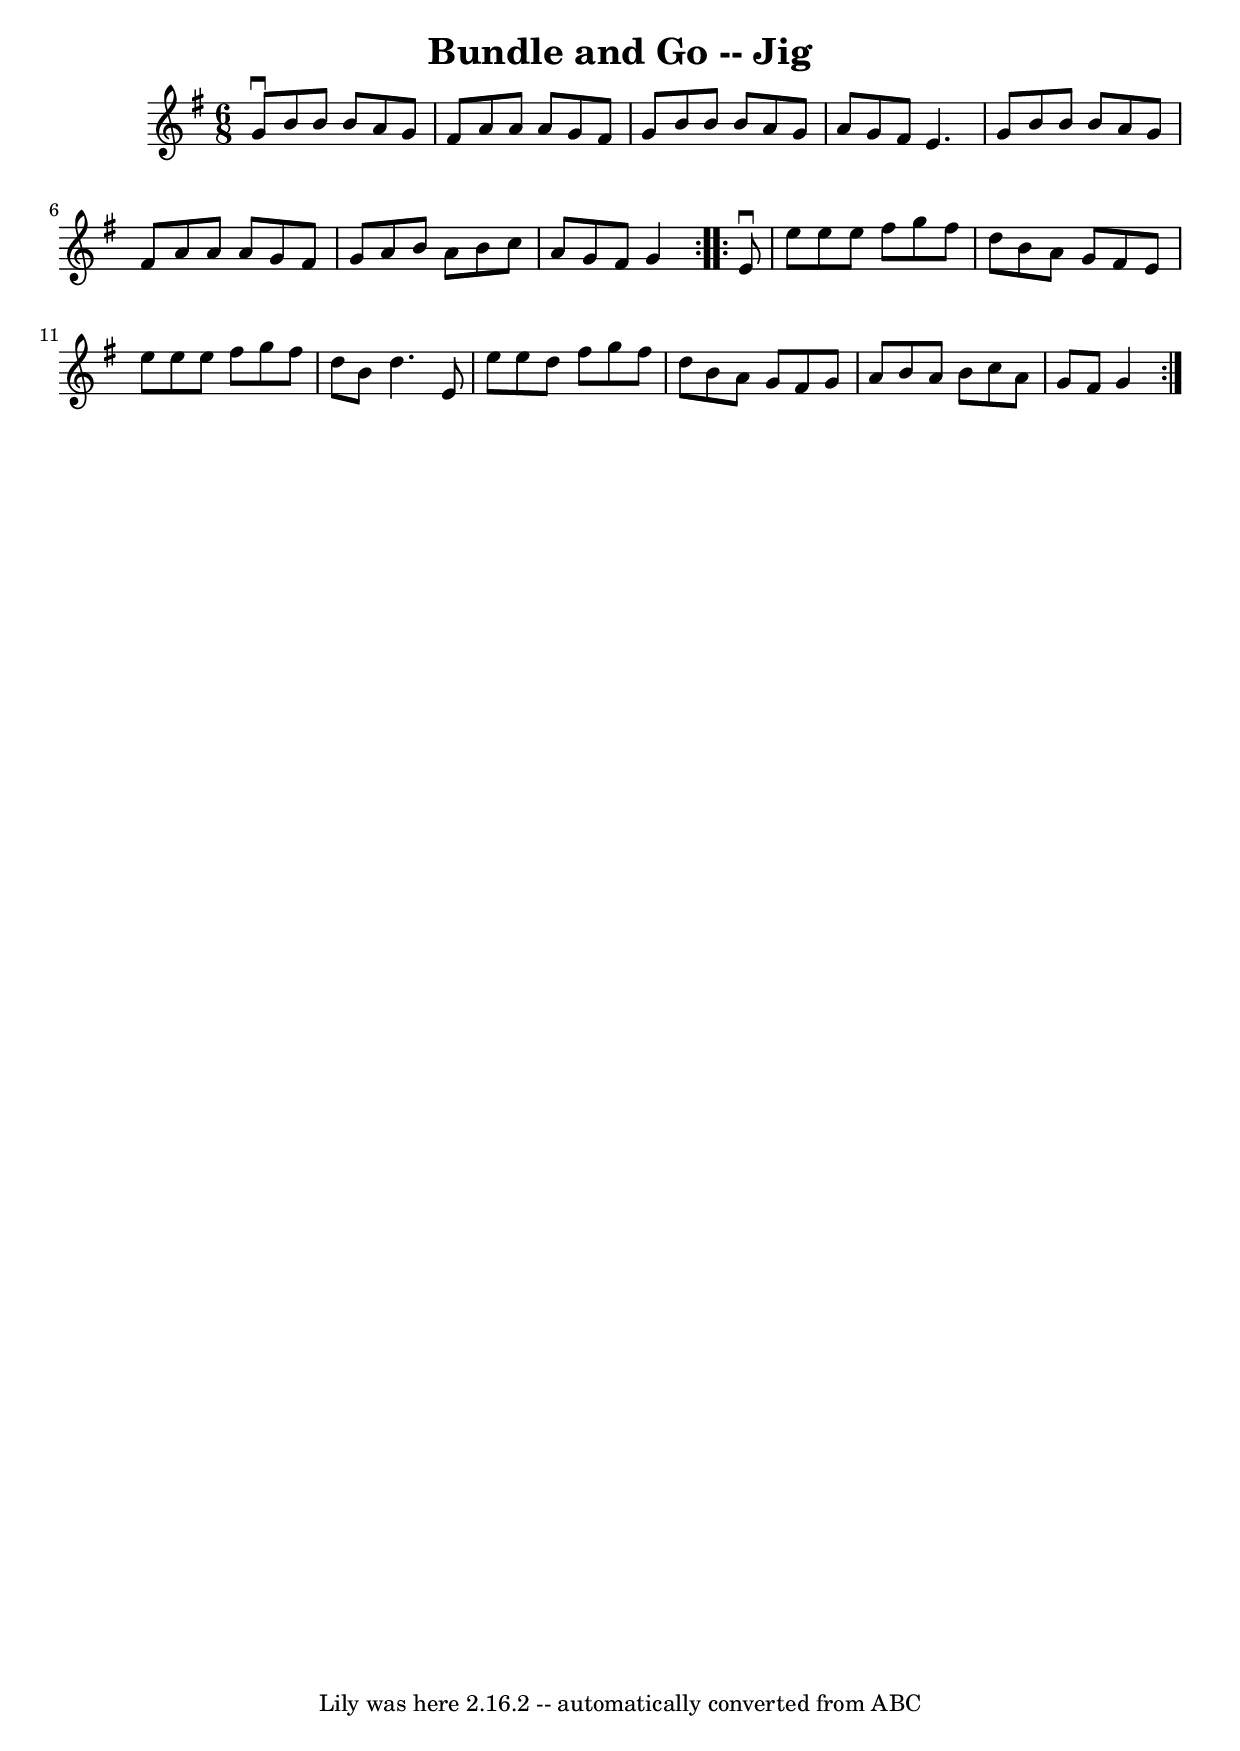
\version "2.7.40"
\include "Mammoth.ily"
\header {
	%% book = "Ryan's Mammoth Collection"
	crossRefNumber = "1"
	footnotes = "\\\\83 423"
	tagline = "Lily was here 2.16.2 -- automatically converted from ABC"
	title = "Bundle and Go -- Jig"
}
voicedefault =  {
\set Score.defaultBarType = "empty"

\repeat volta 2 {
\time 6/8 \key g \major g'8^\downbow b'8 b'8 b'8 a'8 g'8    
|
 fis'8 a'8 a'8 a'8 g'8 fis'8    |
 g'8 b'8  
 b'8 b'8 a'8 g'8    |
 a'8 g'8 fis'8 e'4.    
|
 g'8 b'8 b'8 b'8 a'8 g'8    |
 fis'8 a'8  
 a'8 a'8 g'8 fis'8    |
 g'8 a'8 b'8 a'8 b'8    
c''8    |
 a'8 g'8 fis'8 g'4  }     \repeat volta 2 { e'8 
^\downbow e''8 e''8 e''8 fis''8 g''8    |
 fis''8 d''8 
 b'8 a'8 g'8 fis'8    |
 e'8 e''8 e''8 e''8    
fis''8 g''8    |
 fis''8 d''8 b'8 d''4.    |
 e'8 
 e''8 e''8 d''8 fis''8 g''8    |
 fis''8 d''8 b'8   
 a'8 g'8 fis'8    |
 g'8 a'8 b'8 a'8 b'8 c''8    
|
 a'8 g'8 fis'8 g'4  }   
}

\score{
    <<

	\context Staff="default"
	{
	    \voicedefault 
	}

    >>
	\layout {
	}
	\midi {}
}
